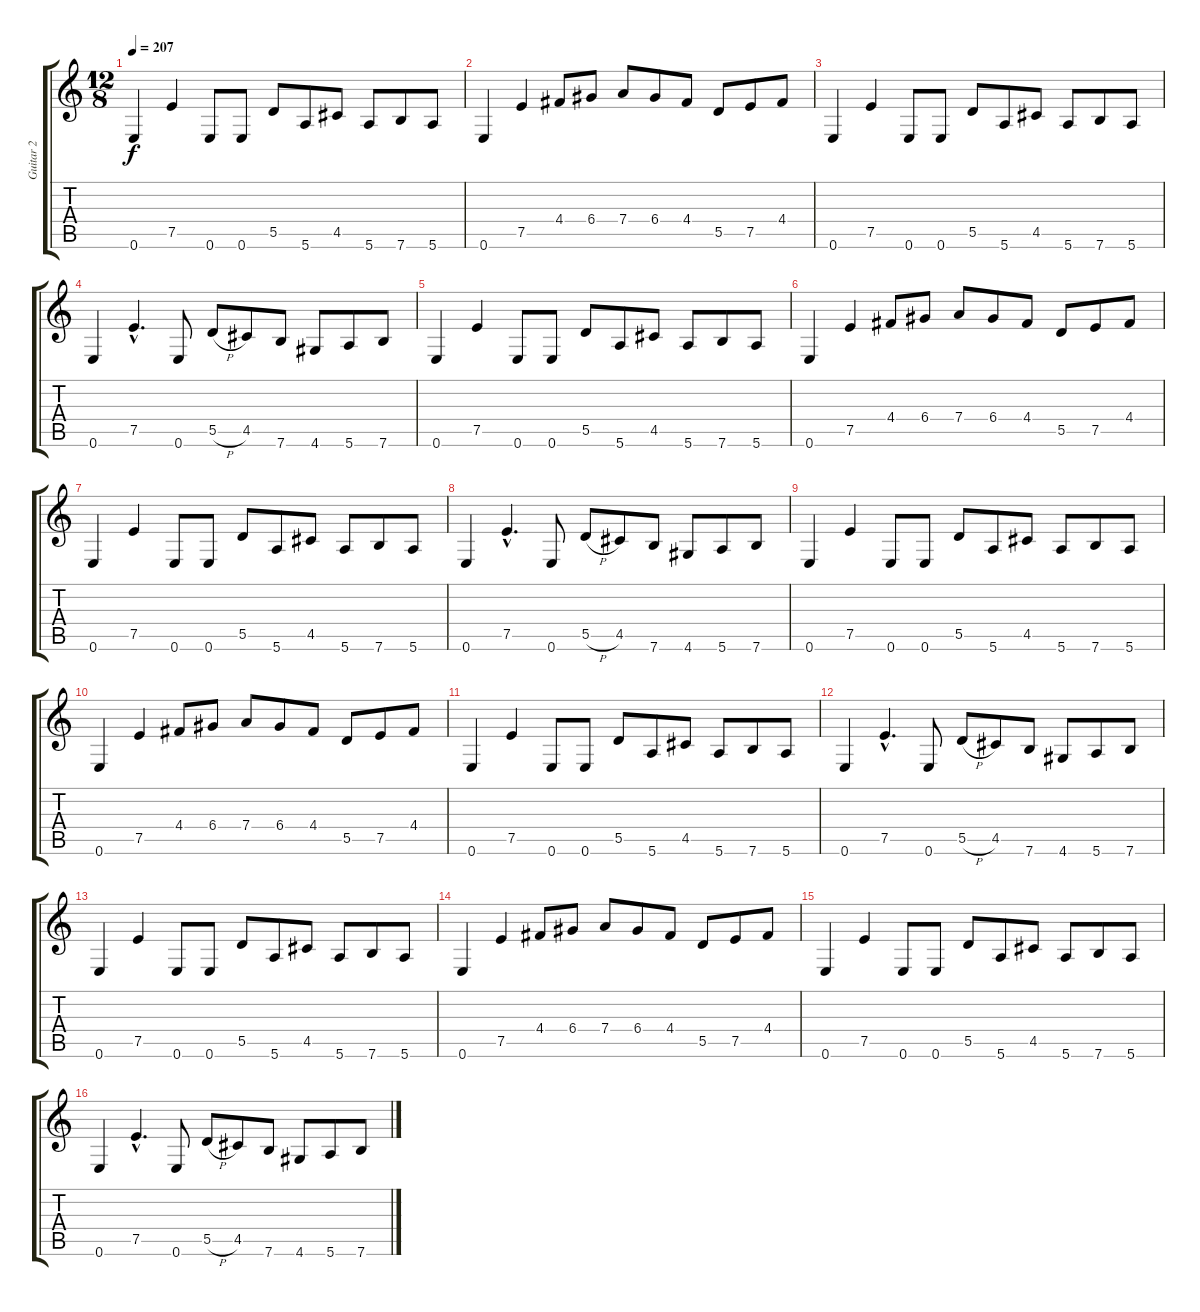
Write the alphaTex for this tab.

\track ("Guitar 2" "Guitar 2") {instrument distortionguitar}
\staff {score tabs}
\tuning (E4 B3 G3 D3 A2 E2) {hide}
\ts (12 8)
\tempo 207
\clef g2
\ks c
0.6.4{dy f} 7.5.4 0.6.8 0.6.8 5.5.8 5.6.8 4.5.8 5.6.8 7.6.8 5.6.8 |
0.6.4 7.5.4 4.4.8 6.4.8 7.4.8 6.4.8 4.4.8 5.5.8 7.5.8 4.4.8 |
0.6.4 7.5.4 0.6.8 0.6.8 5.5.8 5.6.8 4.5.8 5.6.8 7.6.8 5.6.8 |
0.6.4 7.5{hac}.4{d} 0.6.8 5.5{h}.8 4.5.8 7.6.8 4.6.8 5.6.8 7.6.8 |
0.6.4 7.5.4 0.6.8 0.6.8 5.5.8 5.6.8 4.5.8 5.6.8 7.6.8 5.6.8 |
0.6.4 7.5.4 4.4.8 6.4.8 7.4.8 6.4.8 4.4.8 5.5.8 7.5.8 4.4.8 |
0.6.4 7.5.4 0.6.8 0.6.8 5.5.8 5.6.8 4.5.8 5.6.8 7.6.8 5.6.8 |
0.6.4 7.5{hac}.4{d} 0.6.8 5.5{h}.8 4.5.8 7.6.8 4.6.8 5.6.8 7.6.8 |
0.6.4 7.5.4 0.6.8 0.6.8 5.5.8 5.6.8 4.5.8 5.6.8 7.6.8 5.6.8 |
0.6.4 7.5.4 4.4.8 6.4.8 7.4.8 6.4.8 4.4.8 5.5.8 7.5.8 4.4.8 |
0.6.4 7.5.4 0.6.8 0.6.8 5.5.8 5.6.8 4.5.8 5.6.8 7.6.8 5.6.8 |
0.6.4 7.5{hac}.4{d} 0.6.8 5.5{h}.8 4.5.8 7.6.8 4.6.8 5.6.8 7.6.8 |
0.6.4 7.5.4 0.6.8 0.6.8 5.5.8 5.6.8 4.5.8 5.6.8 7.6.8 5.6.8 |
0.6.4 7.5.4 4.4.8 6.4.8 7.4.8 6.4.8 4.4.8 5.5.8 7.5.8 4.4.8 |
0.6.4 7.5.4 0.6.8 0.6.8 5.5.8 5.6.8 4.5.8 5.6.8 7.6.8 5.6.8 |
0.6.4 7.5{hac}.4{d} 0.6.8 5.5{h}.8 4.5.8 7.6.8 4.6.8 5.6.8 7.6.8
